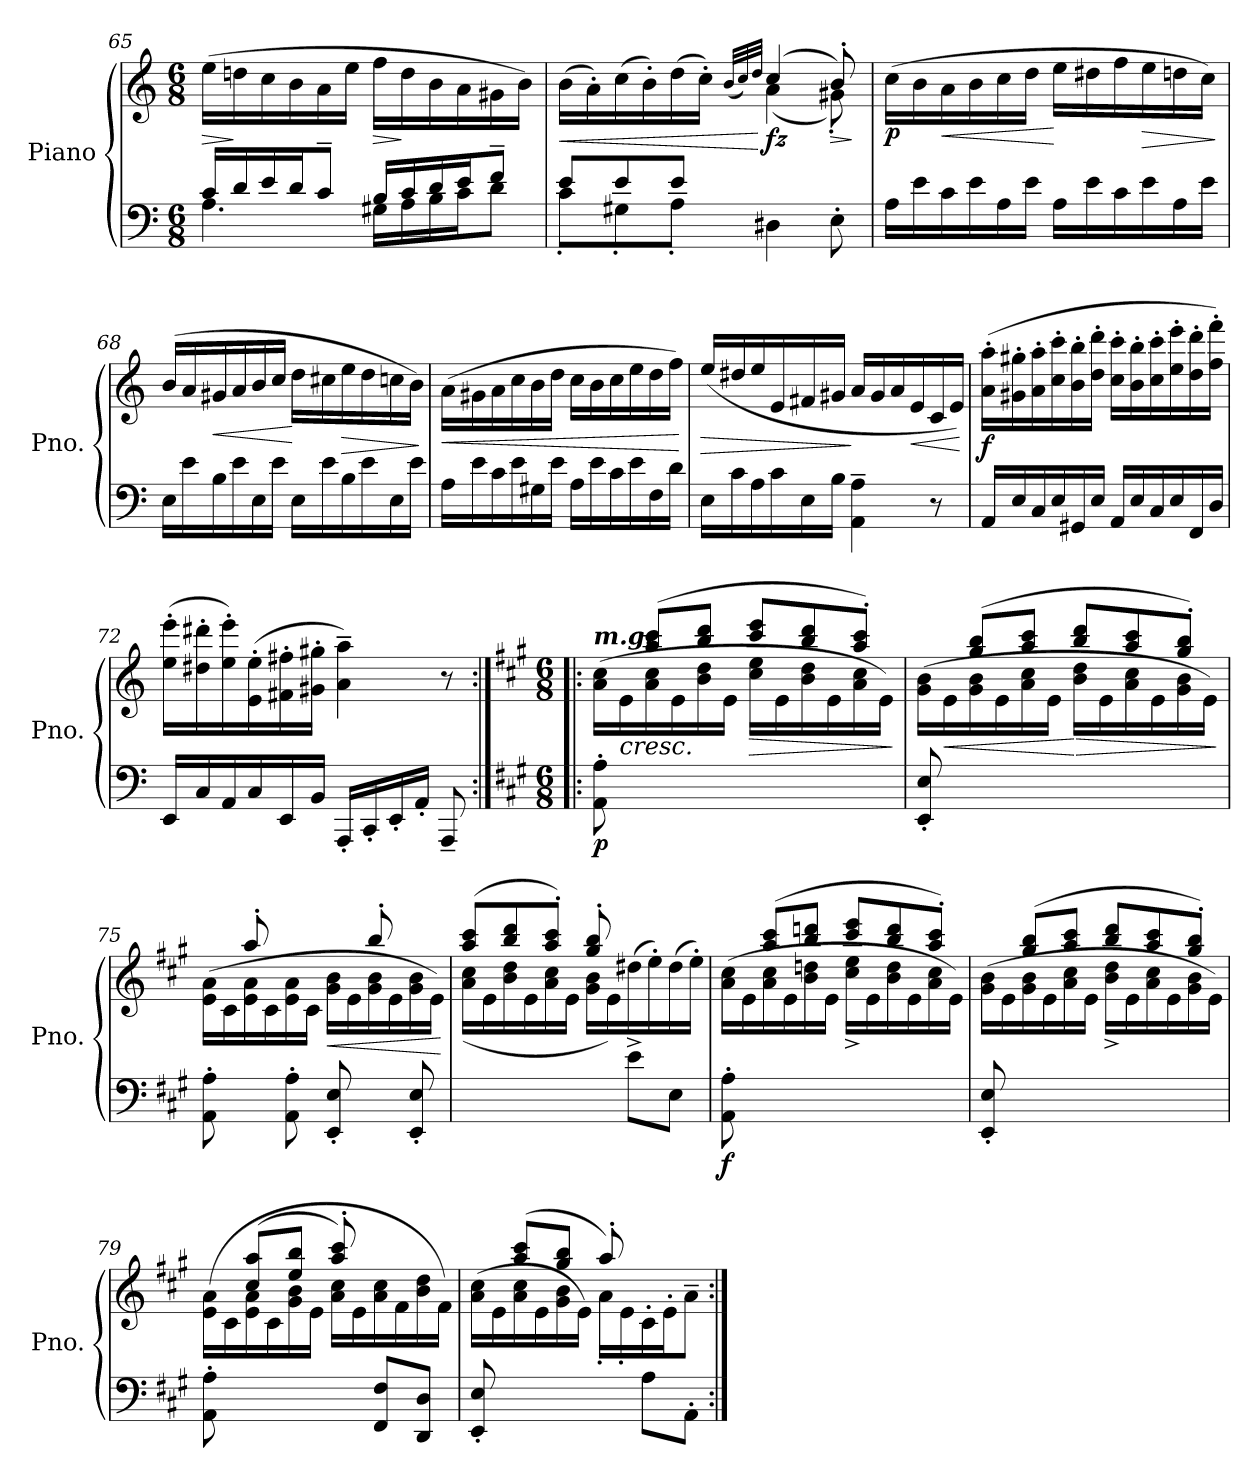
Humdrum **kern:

**kern	**kern	**dynam
*part1	*part1	*part1
*staff2	*staff1	*staff1/2
*I"Piano	*	*
*I'Pno.	*	*
*clefF4	*clefG2	*
*k[]	*k[]	*
*M6/8	*M6/8	*
=65	=65	=65
*^	*	*
!	!	!	!LO:HP:b
16c/LL	4.A\	(16ee\LL	>
16d/	.	16ddn\	]
16e/	.	16cc\	.
16d/J	.	16b\	.
8c~/J	.	16a\	.
.	.	16ee\JJ	.
!	!	!	!LO:HP:b
16B/LL	16G#X\LL	16ff\LL	>
16c/	16A\	16dd\	]
16d/	16B\	16b\	.
16e/J	16c\J	16a\	.
8f~/J	8d\J	16g#X\	.
.	.	16b\JJ)	.
!!LO:LB:g=z
=66	=66	=66	=66
!	!	!	!LO:HP:b
*	*	*^	*
8e/L	8c'\L	(16b\LL	4.ryy	<
.	.	16a'\)	.	.
8e/	8G#X'\	(16cc\	.	.
.	.	16b'\)	.	.
8e/J	8A'\J	(16dd\	.	.
.	.	16cc'\JJ)	.	.
.	.	(32qb/LLL	.	.
.	.	32qcc/)	.	.
.	.	32qdd/JJJ	.	.
!	!	!	!	!LO:DY:n=1:b
4D#X\	4.ryy	(4cc/	(4a\	[ fz
!	!	!	!	!LO:HP:b
8E'\	.	8b'/)	8g#X'\)	>
*v	*v	*	*	*
*	*v	*v	*
.	.	]
=67	=67	=67
!	!	!LO:DY:b
16A\LL	(16cc\LL	p
16e\	16b\	.
!	!	!LO:HP:b
16c\	16a\	<
16e\	16b\	.
16A\	16cc\	.
16e\JJ	16dd\JJ	.
16A\LL	16ee\LL	[
16e\	16dd#X\	.
16c\	16ff\	.
!	!	!LO:HP:b
16e\	16ee\	>
16A\	16ddn\	.
16e\JJ	16cc\JJ)	.
.	.	]
=68	=68	=68
16E\LL	(16b/LL	.
16e\	16a/	.
!	!	!LO:HP:b
16B\	16g#X/	<
16e\	16a/	.
16E\	16b/	.
16e\JJ	16cc/JJ	.
16E\LL	16dd\LL	[
16e\	16cc#X\	.
!	!	!LO:HP:b
16B\	16ee\	>
16e\	16dd\	.
16E\	16ccn\	.
16e\JJ	16b\JJ)	.
.	.	]
!!LO:LB:g=z
=69	=69	=69
!	!	!LO:HP:b
16A\LL	(16a\LL	<
16e\	16g#X\	.
16c\	16a\	.
16e\	16cc\	.
16G#X\	16b\	.
16e\JJ	16dd\JJ	.
16A\LL	16cc\LL	.
16e\	16b\	.
16c\	16cc\	.
16e\	16ee\	.
16F\	16dd\	.
16d\JJ	16ff\JJ)	.
.	.	[
=70	=70	=70
!	!	!LO:HP:b
16E\LL	(16ee/LL	>
16c\	16dd#X/	.
16A\	16ee/	.
16c\	16e/	.
16E\	16f#X/	.
16B\JJ	16g#X/JJ	.
4AA\~ 4A\~	16a/LL	]
.	16g#/	.
.	16a/	.
!	!	!LO:HP:b
.	16e/	<
8r	16c/	.
.	16e/JJ)	.
.	.	[
=71	=71	=71
!	!	!LO:DY:b
16AA/LL	(16a\' 16aa\'LL	f
16E/	16g#X\' 16gg#X\'	.
16C/	16a\' 16aa\'	.
16E/	16cc\' 16ccc\'	.
16GG#X/	16b\' 16bb\'	.
16E/JJ	16dd\' 16ddd\'JJ	.
16AA/LL	16cc\' 16ccc\'LL	.
16E/	16b\' 16bb\'	.
16C/	16cc\' 16ccc\'	.
16E/	16ee\' 16eee\'	.
16FF/	16dd\' 16ddd\'	.
16D/JJ	16ff\' 16fff\'JJ)	.
!!LO:LB:g=z
=72	=72	=72
16EE/LL	(16ee\' 16eee\'LL	.
16C/	16dd#X\' 16ddd#X\'	.
16AA/	16ee\' 16eee\')	.
16C/	(16e\' 16ee\'	.
16EE/	16f#X\' 16ff#X\'	.
16BB/JJ	16g#X\' 16gg#X\'JJ	.
16AAA'/LL	4a\~ 4aa\~)	.
16CC'/	.	.
16EE'/	.	.
16AA'/JJ	.	.
8AAA~/	8r	.
!!LO:PB:g=z
=73:|!|:	=73:|!|:	=73:|!|:
!!LO:REH:place=s1:a:B:cj:fs=14:t=Var. IV.
*k[f#c#g#]	*k[f#c#g#]	*
*M6/8	*M6/8	*
*	*MM60	*
*	*^	*
!	!LO:TX:a:Bi:t=m.g.	!	!
!	!	!	!LO:DY:b=2
8AA\' 8A\'	8ryy	(16a\ 16cc#\LL	p
!	!	!	!LO:HP:b
.	.	16e\	<
8ryy	(8aa/ 8ccc#/L	16a\ 16cc#\	.
.	.	16e\	.
2ryy	8bb/ 8ddd/J	16b\ 16dd\	.
.	.	16e\JJ	.
!	!	!	!LO:HP:b
.	8ccc#/ 8eee/L	16cc#\ 16ee\LL	>
.	.	16e\	.
.	8bb/ 8ddd/	16b\ 16dd\	.
.	.	16e\	.
.	8aa/' 8ccc#/'J)	16a\ 16cc#\	.
.	.	16e\JJ)	.
*	*v	*v	*
.	.	]
=74	=74	=74
*	*^	*
8EE/' 8E/'	8ryy	(16g#\ 16b\LL	.
!	!	!	!LO:HP:b
.	.	16e\	<
8ryy	(8gg#/ 8bb/L	16g#\ 16b\	.
.	.	16e\	.
2ryy	8aa/ 8ccc#/J	16a\ 16cc#\	.
.	.	16e\JJ	.
!	!	!	!LO:HP:n=1:b
.	8bb/ 8ddd/L	16b\ 16dd\LL	[ >
.	.	16e\	.
.	8aa/ 8ccc#/	16a\ 16cc#\	.
.	.	16e\	.
.	8gg#/' 8bb/'J)	16g#\ 16b\	.
.	.	16e\JJ)	.
*	*v	*v	*
.	.	]
=75	=75	=75
*	*^	*
8AA\' 8A\'	8ryy	(16e\ 16a\LL	.
.	.	16c#\	.
8ryy	8aa'/	16e\ 16a\	.
.	.	16c#\	.
8AA\' 8A\'	8ryy	16e\ 16a\	.
.	.	16c#\JJ	.
!	!	!	!LO:HP:b
8EE/' 8E/'	8ryy	16g#\ 16b\LL	<
.	.	16e\	.
8ryy	8bb'/	16g#\ 16b\	.
.	.	16e\	.
8EE/' 8E/'	8ryy	16g#\ 16b\	.
.	.	16e\JJ)	.
*	*v	*v	*
.	.	[
=76	=76	=76
*	*^	*
2ryy	(8aa/ 8ccc#/L	(16a\ 16cc#\LL	.
.	.	16e\	.
.	8bb/ 8ddd/	16b\ 16dd\	.
.	.	16e\	.
.	8aa/' 8ccc#/'J)	16a\ 16cc#\	.
.	.	16e\JJ	.
.	8gg#/' 8bb/'	16g#\ 16b\LL	[
.	.	16e\)	.
8e^\L	4ryy	(16dd#X\	.
.	.	16ee'>\)	.
8E\J	.	(16dd#\	.
.	.	16ee'>\JJ)	.
!!LO:LB:g=z	!!
=77	=77	=77	=77
!	!	!	!LO:DY:b=2
8AA\' 8A\'	8ryy	(16a\ 16cc#\LL	f
.	.	16e\	.
8ryy	(8aa/ 8ccc#/L	16a\ 16cc#\	.
.	.	16e\	.
2ryy	8bb/ 8dddn/J	16b\ 16ddn\	.
.	.	16e\JJ	.
.	8ccc#/ 8eee/L	16cc#\^ 16ee\^LL	.
.	.	16e\	.
.	8bb/ 8ddd/	16b\ 16dd\	.
.	.	16e\	.
.	8aa/' 8ccc#/'J)	16a\ 16cc#\	.
.	.	16e\JJ)	.
=78	=78	=78	=78
8EE/' 8E/'	8ryy	(16g#\ 16b\LL	.
.	.	16e\	.
8ryy	(8gg#/ 8bb/L	16g#\ 16b\	.
.	.	16e\	.
2ryy	8aa/ 8ccc#/J	16a\ 16cc#\	.
.	.	16e\JJ	.
.	8bb/ 8ddd/L	16b\^ 16dd\^LL	.
.	.	16e\	.
.	8aa/ 8ccc#/	16a\ 16cc#\	.
.	.	16e\	.
.	8gg#/' 8bb/'J)	16g#\ 16b\	.
.	.	16e\JJ)	.
=79	=79	=79	=79
8AA\' 8A\'	8ryy	(16e\ 16a\LL	.
.	.	16c#\	.
8ryy	(8cc#/ 8aa/L	16e\ 16a\	.
.	.	16c#\	.
8ryy	8ee/ 8bb/J	16g#\ 16b\	.
.	.	16e\JJ	.
8ryy	8aa/' 8ccc#/')	16a\ 16cc#\LL	.
.	.	16e\	.
8FF#/ 8F#/L	4ryy	16a\ 16cc#\	.
.	.	16f#\	.
8DD/ 8D/J	.	16b\ 16dd\	.
.	.	16f#\JJ)	.
=80	=80	=80	=80
8EE/' 8E/'	8ryy	(16a\ 16cc#\LL	.
.	.	16e\	.
8ryy	(8aa/ 8ccc#/L	16a\ 16cc#\	.
.	.	16e\	.
8ryy	8gg#/ 8bb/J	16g#\ 16b\	.
.	.	16e\JJ)	.
8ryy	8aa'/)	16a'\LL	.
.	.	16e'\	.
8A\L	4ryy	16c#'\	.
.	.	16e'\J	.
8AA'\J	.	8a~\J	.
*	*v	*v	*
=:|!	=:|!	=:|!
*-	*-	*-
